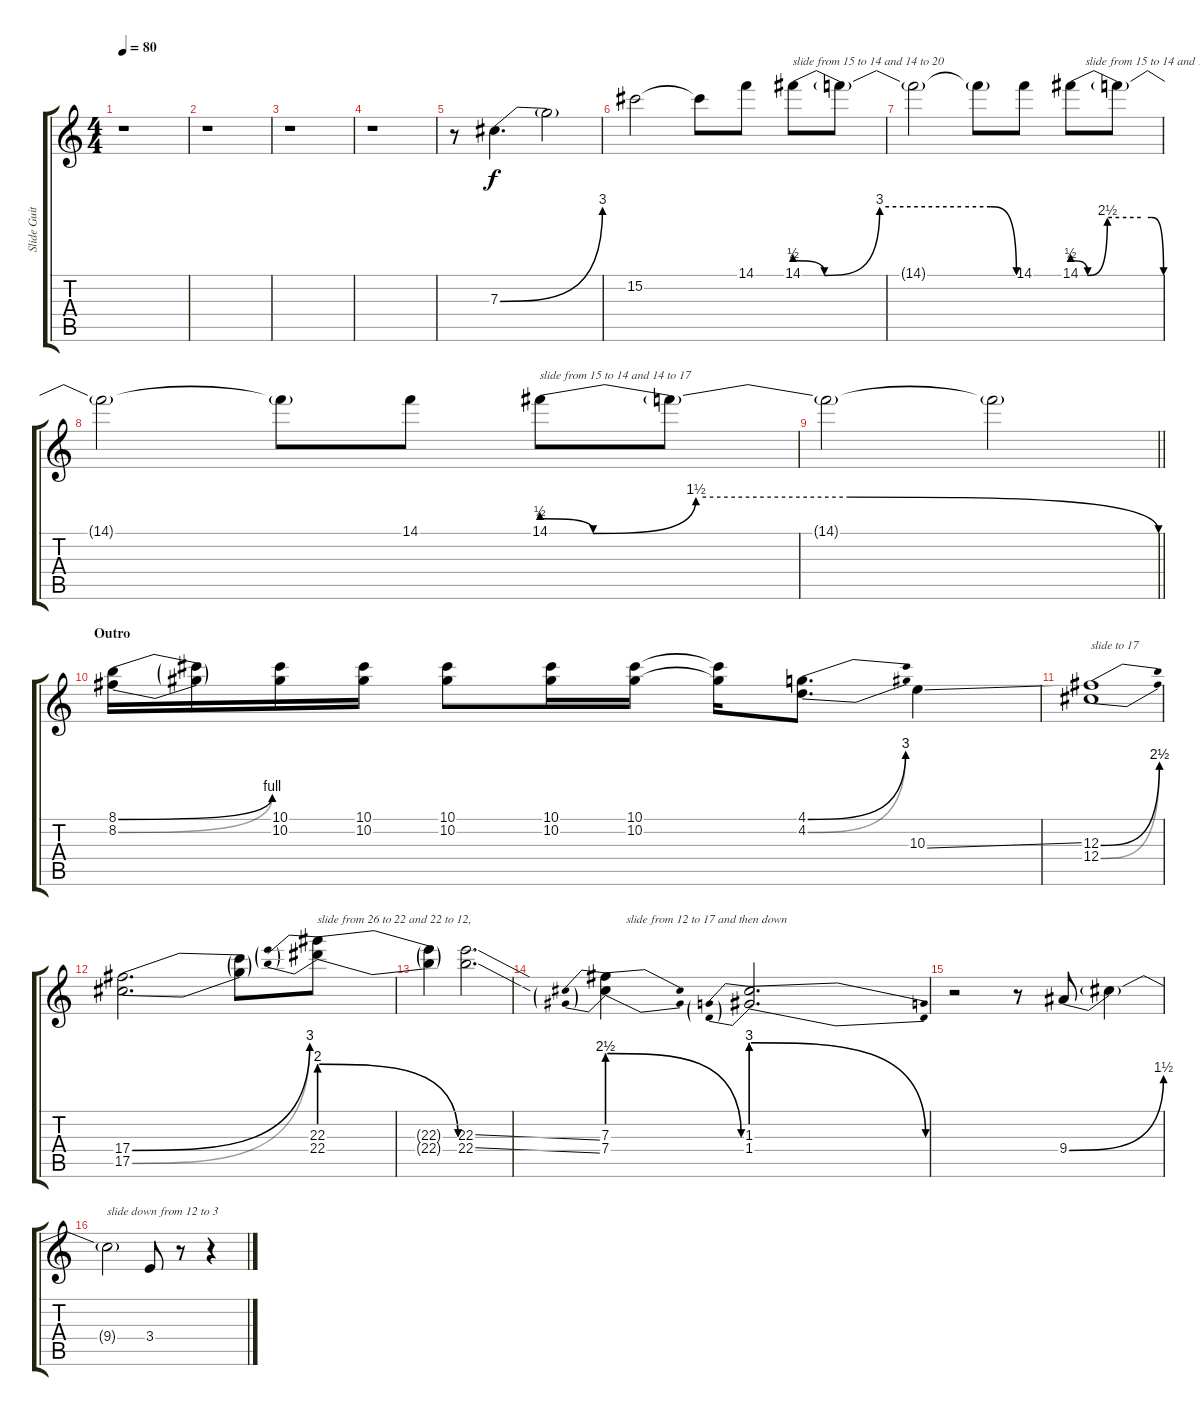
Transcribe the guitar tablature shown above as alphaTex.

\track ("Slide Guitar" "Slide Guit") {instrument overdrivenguitar}
\staff {score tabs}
\tuning (Eb4 Bb3 Gb3 Db3 Ab2 Eb2) {hide}
\ts (4 4)
\tempo 80
\clef g2
\ks c
r.1{dy f} |
r.1 |
r.1 |
r.1 |
r.8 7.3{be (bend 0 0 60 12)}.4{d} 7.3{t}.2 |
15.2.2 15.2{t}.8 14.1.8 14.1{be (custom 0 2 8 0 23 12 45 12 53 12 60 0)}.8{txt "slide from 15 to 14 and 14 to 20"} 14.1{t}.8 |
14.1{t}.2 14.1{t}.8 14.1.8 14.1{be (custom 0 2 10 0 23 10 45 10 52 10 60 0)}.8{txt "     slide from 15 to 14 and 14 to 20"} 14.1{t}.8 |
14.1{t}.2 14.1{t}.8 14.1.8 14.1{be (custom 0 2 5 0 15 6 30 6 60 0)}.8{txt "slide from 15 to 14 and 14 to 17"} 14.1{t}.8 |
\barLineRight lightlight
14.1{t}.2 14.1{t}.2 |
\section ("" "Outro")
(8.1{be (bend 0 0 60 4)} 8.2{be (bend 0 0 60 4)}).16 (8.1{t} 8.2{t}).16 (10.1 10.2).16 (10.1 10.2).16 (10.1 10.2).8 (10.1 10.2).16 (10.1 10.2).16 (10.1{t} 10.2{t}).16 (4.1{be (bend 0 0 60 12)} 4.2{be (bend 0 0 60 12)}).8{d} 10.3{ss}.4 |
(12.3{be (bend 0 0 60 10)} 12.4{be (bend 0 0 60 10)}).1{txt "slide to 17"} |
(17.4{be (bend 0 0 60 12)} 17.5{be (bend 0 0 60 12)}).2{d} (17.4{t} 17.5{t}).8 (22.3{be (prebendrelease 0 8 60 0)} 22.4{be (prebendrelease 0 8 60 0)}).8{txt "slide from 26 to 22 and 22 to 12,"} |
(22.3{t} 22.4{t}).4 (22.3{ss} 22.4{ss}).2{d} |
(7.3{be (prebendrelease 0 10 60 0)} 7.4{be (prebendrelease 0 10 60 0)}).4{txt "       slide from 12 to 17 and then down"} (1.3{be (prebendrelease 0 12 60 0)} 1.4{be (prebendrelease 0 12 60 0)}).2{d} |
r.2 r.8 9.4{be (bend 0 0 60 6)}.8 9.4{t}.4 |
9.4{t}.2{txt "slide down from 12 to 3"} 3.4.8 r.8 r.4
